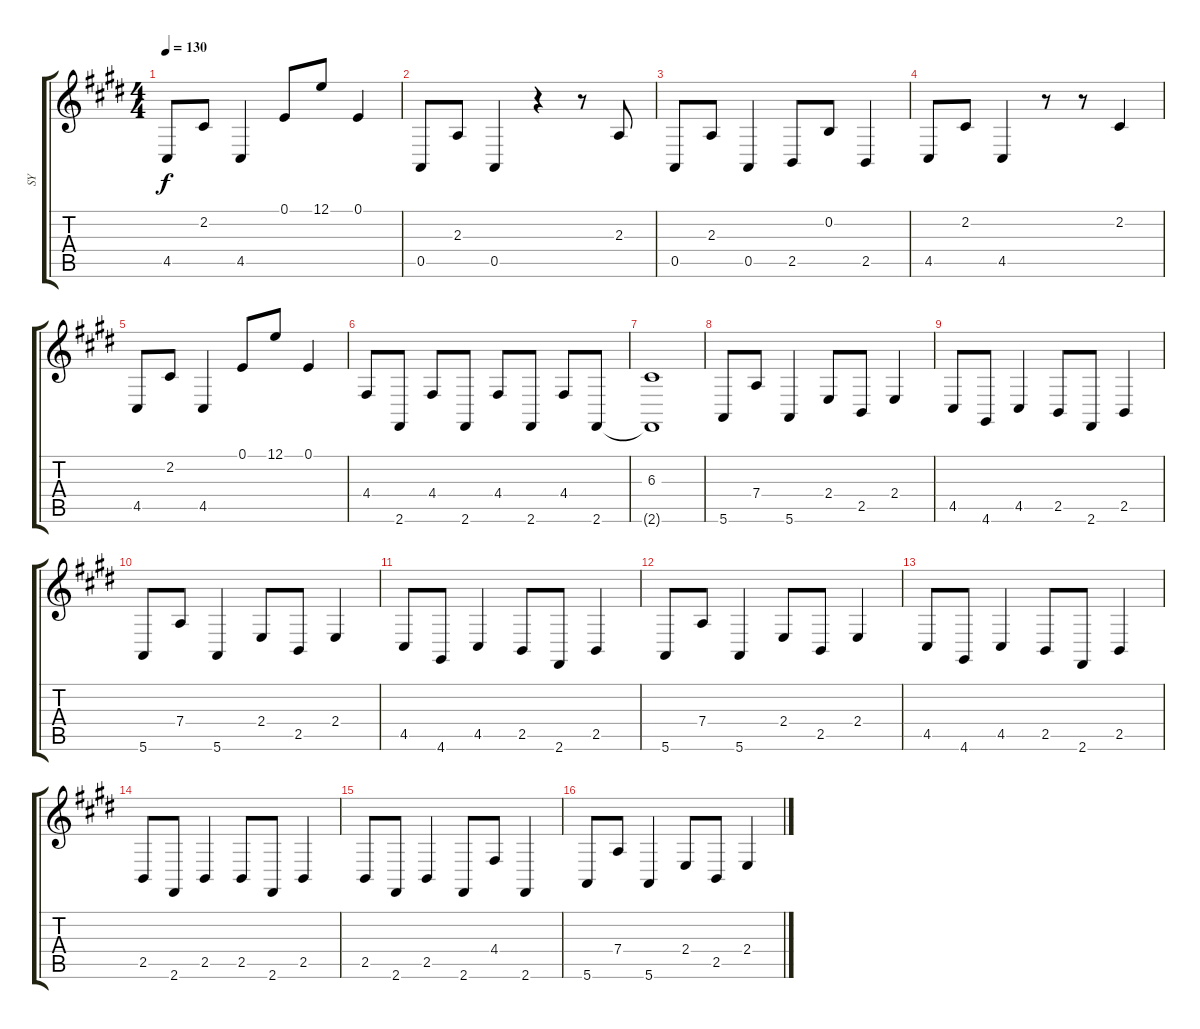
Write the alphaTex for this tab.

\track ("SY" "SY") {instrument lead8bassandlead}
\staff {score tabs}
\tuning (E4 B3 G3 D3 A2 E2) {hide}
\ts (4 4)
\tempo 130
\clef g2
\ks c#minor
4.5.8{dy f} 2.2.8 4.5.4 0.1.8 12.1.8 0.1.4 |
0.5.8 2.3.8 0.5.4 r.4 r.8 2.3.8 |
0.5.8 2.3.8 0.5.4 2.5.8 0.2.8 2.5.4 |
4.5.8 2.2.8 4.5.4 r.8 r.8 2.2.4 |
4.5.8 2.2.8 4.5.4 0.1.8 12.1.8 0.1.4 |
4.4.8 2.6.8 4.4.8 2.6.8 4.4.8 2.6.8 4.4.8 2.6.8 |
(6.3 2.6{t}).1{instrument reversecymbal} |
5.6.8{instrument lead8bassandlead} 7.4.8 5.6.4 2.4.8 2.5.8 2.4.4 |
4.5.8 4.6.8 4.5.4 2.5.8 2.6.8 2.5.4 |
5.6.8 7.4.8 5.6.4 2.4.8 2.5.8 2.4.4 |
4.5.8 4.6.8 4.5.4 2.5.8 2.6.8 2.5.4 |
5.6.8 7.4.8 5.6.4 2.4.8 2.5.8 2.4.4 |
4.5.8 4.6.8 4.5.4 2.5.8 2.6.8 2.5.4 |
2.5.8 2.6.8 2.5.4 2.5.8 2.6.8 2.5.4 |
2.5.8 2.6.8 2.5.4 2.6.8 4.4.8 2.6.4 |
5.6.8 7.4.8 5.6.4 2.4.8 2.5.8 2.4.4
